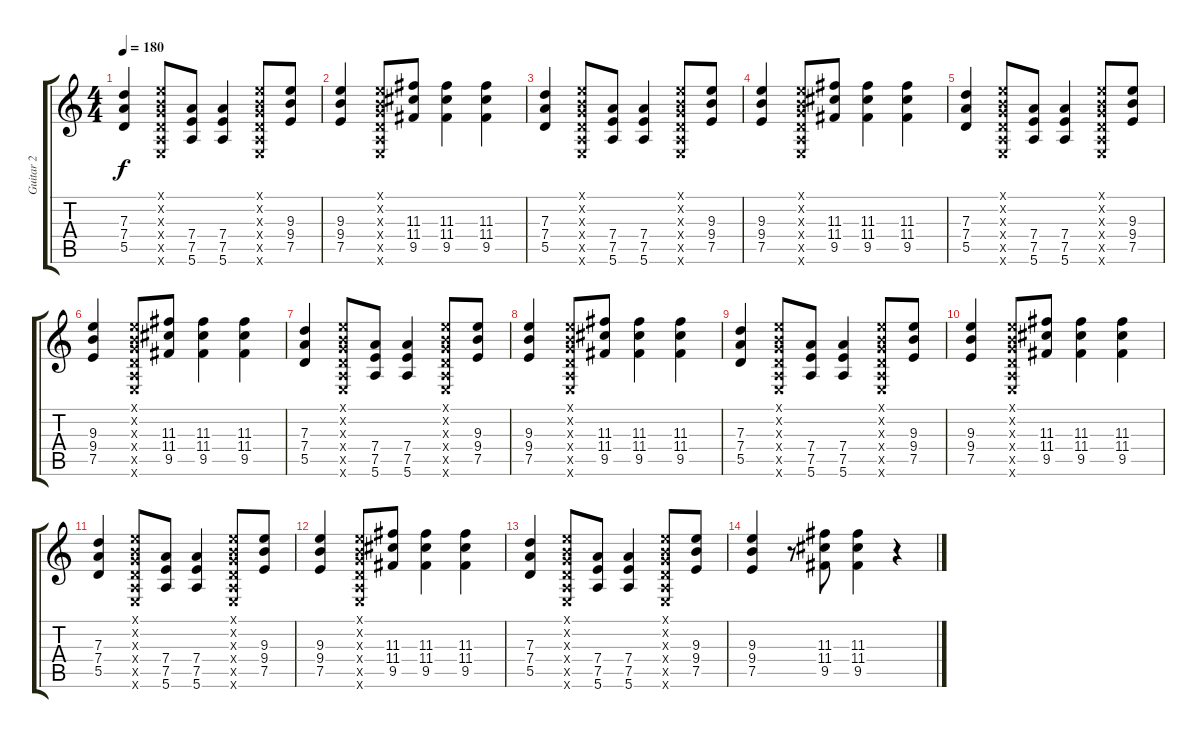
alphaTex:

\track ("Guitar 2" "Guitar 2") {instrument distortionguitar}
\staff {score tabs}
\tuning (E4 B3 G3 D3 A2 E2) {hide}
\ts (4 4)
\tempo 180
\clef g2
\ks c
(7.3 7.4 5.5).4{dy f} (0.1{x} 0.2{x} 0.3{x} 0.4{x} 0.5{x} 0.6{x}).8 (7.4 7.5 5.6).8 (7.4 7.5 5.6).4 (0.1{x} 0.2{x} 0.3{x} 0.4{x} 0.5{x} 0.6{x}).8 (9.3 9.4 7.5).8 |
(9.3 9.4 7.5).4 (0.1{x} 0.2{x} 0.3{x} 0.4{x} 0.5{x} 0.6{x}).8 (11.3 11.4 9.5).8 (11.3 11.4 9.5).4 (11.3 11.4 9.5).4 |
(7.3 7.4 5.5).4 (0.1{x} 0.2{x} 0.3{x} 0.4{x} 0.5{x} 0.6{x}).8 (7.4 7.5 5.6).8 (7.4 7.5 5.6).4 (0.1{x} 0.2{x} 0.3{x} 0.4{x} 0.5{x} 0.6{x}).8 (9.3 9.4 7.5).8 |
(9.3 9.4 7.5).4 (0.1{x} 0.2{x} 0.3{x} 0.4{x} 0.5{x} 0.6{x}).8 (11.3 11.4 9.5).8 (11.3 11.4 9.5).4 (11.3 11.4 9.5).4 |
(7.3 7.4 5.5).4 (0.1{x} 0.2{x} 0.3{x} 0.4{x} 0.5{x} 0.6{x}).8 (7.4 7.5 5.6).8 (7.4 7.5 5.6).4 (0.1{x} 0.2{x} 0.3{x} 0.4{x} 0.5{x} 0.6{x}).8 (9.3 9.4 7.5).8 |
(9.3 9.4 7.5).4 (0.1{x} 0.2{x} 0.3{x} 0.4{x} 0.5{x} 0.6{x}).8 (11.3 11.4 9.5).8 (11.3 11.4 9.5).4 (11.3 11.4 9.5).4 |
(7.3 7.4 5.5).4 (0.1{x} 0.2{x} 0.3{x} 0.4{x} 0.5{x} 0.6{x}).8 (7.4 7.5 5.6).8 (7.4 7.5 5.6).4 (0.1{x} 0.2{x} 0.3{x} 0.4{x} 0.5{x} 0.6{x}).8 (9.3 9.4 7.5).8 |
(9.3 9.4 7.5).4 (0.1{x} 0.2{x} 0.3{x} 0.4{x} 0.5{x} 0.6{x}).8 (11.3 11.4 9.5).8 (11.3 11.4 9.5).4 (11.3 11.4 9.5).4 |
(7.3 7.4 5.5).4 (0.1{x} 0.2{x} 0.3{x} 0.4{x} 0.5{x} 0.6{x}).8 (7.4 7.5 5.6).8 (7.4 7.5 5.6).4 (0.1{x} 0.2{x} 0.3{x} 0.4{x} 0.5{x} 0.6{x}).8 (9.3 9.4 7.5).8 |
(9.3 9.4 7.5).4 (0.1{x} 0.2{x} 0.3{x} 0.4{x} 0.5{x} 0.6{x}).8 (11.3 11.4 9.5).8 (11.3 11.4 9.5).4 (11.3 11.4 9.5).4 |
(7.3 7.4 5.5).4 (0.1{x} 0.2{x} 0.3{x} 0.4{x} 0.5{x} 0.6{x}).8 (7.4 7.5 5.6).8 (7.4 7.5 5.6).4 (0.1{x} 0.2{x} 0.3{x} 0.4{x} 0.5{x} 0.6{x}).8 (9.3 9.4 7.5).8 |
(9.3 9.4 7.5).4 (0.1{x} 0.2{x} 0.3{x} 0.4{x} 0.5{x} 0.6{x}).8 (11.3 11.4 9.5).8 (11.3 11.4 9.5).4 (11.3 11.4 9.5).4 |
(7.3 7.4 5.5).4 (0.1{x} 0.2{x} 0.3{x} 0.4{x} 0.5{x} 0.6{x}).8 (7.4 7.5 5.6).8 (7.4 7.5 5.6).4 (0.1{x} 0.2{x} 0.3{x} 0.4{x} 0.5{x} 0.6{x}).8 (9.3 9.4 7.5).8 |
(9.3 9.4 7.5).4 r.8 (11.3 11.4 9.5).8 (11.3 11.4 9.5).4 r.4
